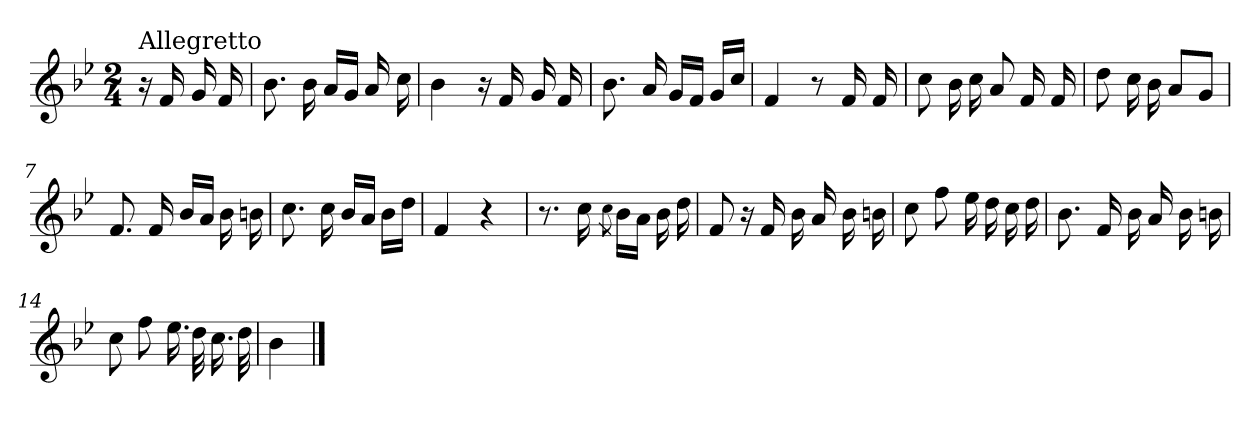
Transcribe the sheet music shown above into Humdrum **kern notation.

**kern
*part1
*staff1
*clefG2
*k[b-e-]
*B-:
*M2/4
=
!LO:TX:a:t=Allegretto
16r
16f/
16g/
16f/
=1
8.b-\
16b-\
16a/LL
16g/JJ
16a/
16cc\
=2
4b-\
16r
16f/
16g/
16f/
=3
8.b-\
16a/
16g/LL
16f/JJ
16g/LL
16cc/JJ
=4
4f/
8r
16f/
16f/
=5
8cc\
16b-\
16cc\
8a/
16f/
16f/
!!LO:LB:g=z
=6
8dd\
16cc\
16b-\
8a/L
8g/J
=7
8.f/
16f/
16b-/LL
16a/JJ
16b-\
16bn\
=8
8.cc\
16cc\
16b-/LL
16a/JJ
16b-\LL
16dd\JJ
=9
4f/
4ra
=10
8.r
16cc\
8qcc\
16b-\LL
16a\JJ
16b-\
16dd\
=11
8f/
16r
16f/
16b-\
16a/
16b-\
16bn\
=12
8cc\
8ff\
16ee-\
16dd\
16cc\
16dd\
!!LO:LB:g=z
=13
8.b-\
16f/
16b-\
16a/
16b-\
16bn\
=14
8cc\
8ff\
16.ee-\
32dd\
16.cc\
32dd\
=15
4b-\
==
*-
